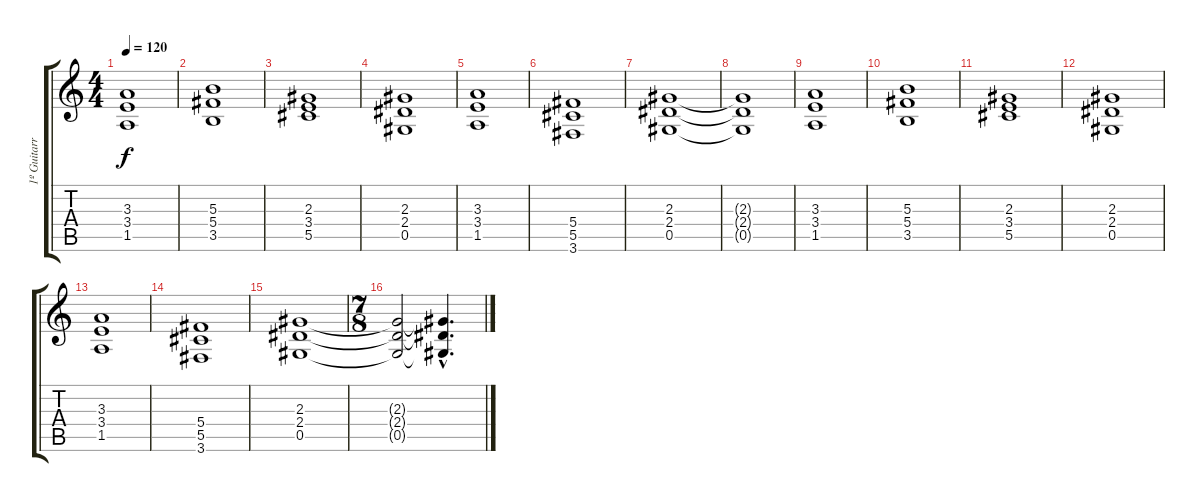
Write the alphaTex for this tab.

\track ("1º Guitarra" "1º Guitarr") {instrument overdrivenguitar}
\staff {score tabs}
\tuning (Eb4 Bb3 Gb3 Db3 Ab2 Eb2) {hide}
\ts (4 4)
\tempo 120
\clef g2
\ks c
(3.3 3.4 1.5).1{dy f} |
(5.3 5.4 3.5).1 |
(2.3 3.4 5.5).1 |
(2.3 2.4 0.5).1 |
(3.3 3.4 1.5).1 |
(5.4 5.5 3.6).1 |
(2.3 2.4 0.5).1 |
(2.3{t} 2.4{t} 0.5{t}).1 |
(3.3 3.4 1.5).1 |
(5.3 5.4 3.5).1 |
(2.3 3.4 5.5).1 |
(2.3 2.4 0.5).1 |
(3.3 3.4 1.5).1 |
(5.4 5.5 3.6).1 |
(2.3 2.4 0.5).1 |
\ts (7 8)
(2.3{t} 2.4{t} 0.5{t}).2 (2.3{hac t} 2.4{hac t} 0.5{hac t}).4{d}
